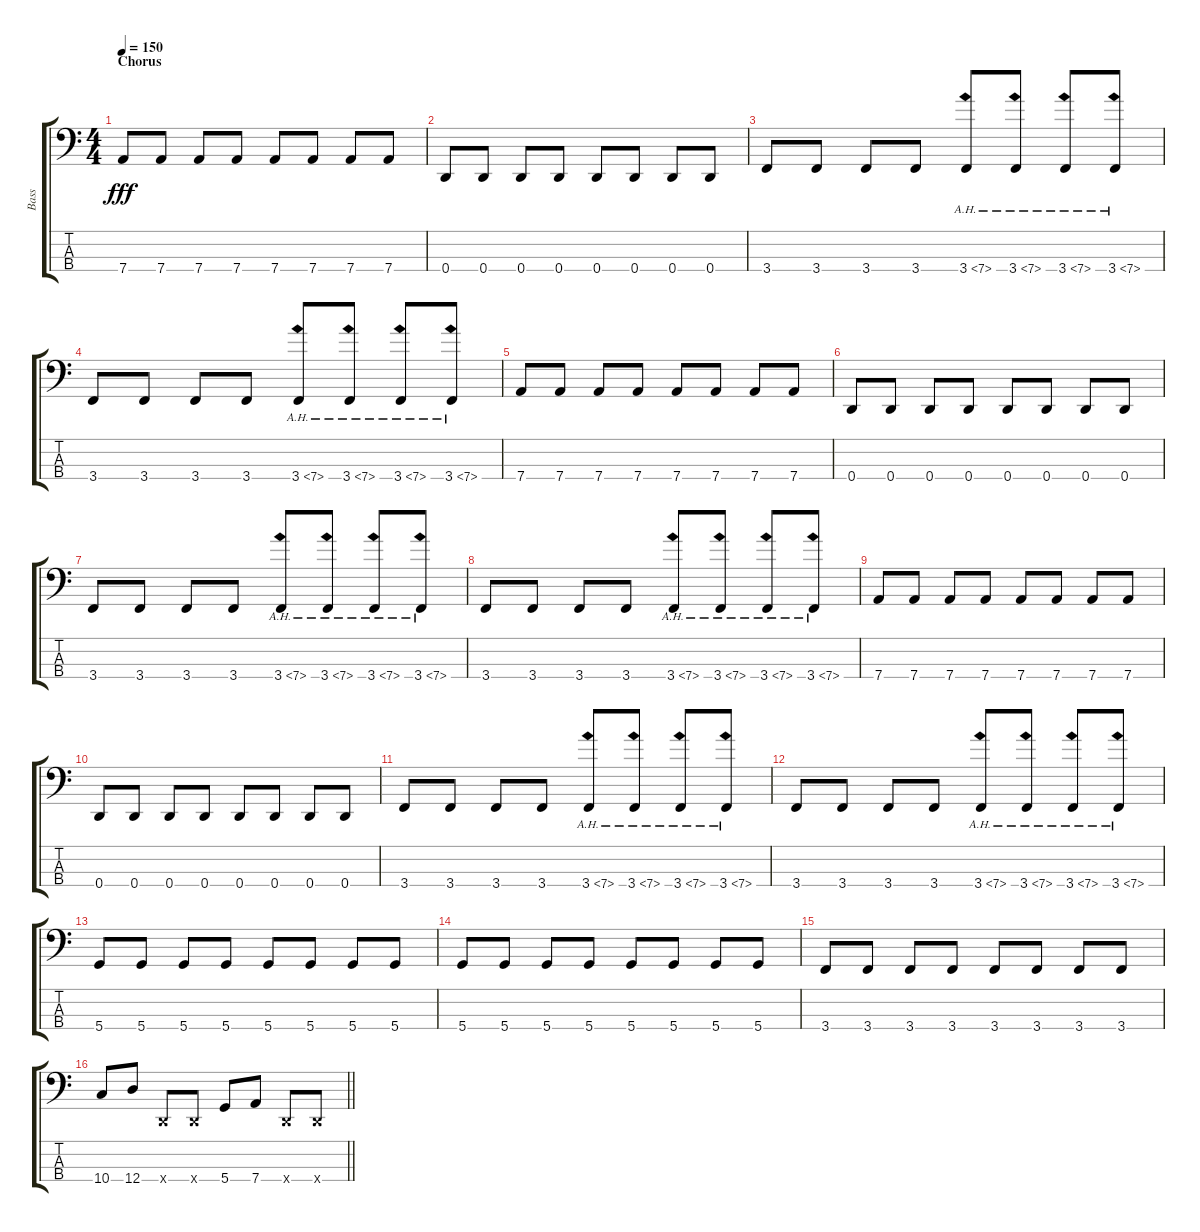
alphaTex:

\track ("Bass" "Bass") {instrument electricbasspick}
\staff {score tabs}
\tuning (G2 D2 A1 D1) {hide}
\ts (4 4)
\section ("" "Chorus")
\tempo 150
\clef f4
\ks c
7.4.8{dy fff} 7.4.8 7.4.8 7.4.8 7.4.8 7.4.8 7.4.8 7.4.8 |
0.4.8 0.4.8 0.4.8 0.4.8 0.4.8 0.4.8 0.4.8 0.4.8 |
3.4.8 3.4.8 3.4.8 3.4.8 3.4{ah 4}.8 3.4{ah 4}.8 3.4{ah 4}.8 3.4{ah 4}.8 |
3.4.8 3.4.8 3.4.8 3.4.8 3.4{ah 4}.8 3.4{ah 4}.8 3.4{ah 4}.8 3.4{ah 4}.8 |
7.4.8 7.4.8 7.4.8 7.4.8 7.4.8 7.4.8 7.4.8 7.4.8 |
0.4.8 0.4.8 0.4.8 0.4.8 0.4.8 0.4.8 0.4.8 0.4.8 |
3.4.8 3.4.8 3.4.8 3.4.8 3.4{ah 4}.8 3.4{ah 4}.8 3.4{ah 4}.8 3.4{ah 4}.8 |
3.4.8 3.4.8 3.4.8 3.4.8 3.4{ah 4}.8 3.4{ah 4}.8 3.4{ah 4}.8 3.4{ah 4}.8 |
7.4.8 7.4.8 7.4.8 7.4.8 7.4.8 7.4.8 7.4.8 7.4.8 |
0.4.8 0.4.8 0.4.8 0.4.8 0.4.8 0.4.8 0.4.8 0.4.8 |
3.4.8 3.4.8 3.4.8 3.4.8 3.4{ah 4}.8 3.4{ah 4}.8 3.4{ah 4}.8 3.4{ah 4}.8 |
3.4.8 3.4.8 3.4.8 3.4.8 3.4{ah 4}.8 3.4{ah 4}.8 3.4{ah 4}.8 3.4{ah 4}.8 |
5.4.8 5.4.8 5.4.8 5.4.8 5.4.8 5.4.8 5.4.8 5.4.8 |
5.4.8 5.4.8 5.4.8 5.4.8 5.4.8 5.4.8 5.4.8 5.4.8 |
3.4.8 3.4.8 3.4.8 3.4.8 3.4.8 3.4.8 3.4.8 3.4.8 |
\barLineRight lightlight
10.4.8 12.4.8 0.4{x}.8 0.4{x}.8 5.4.8 7.4.8 0.4{x}.8 0.4{x}.8
